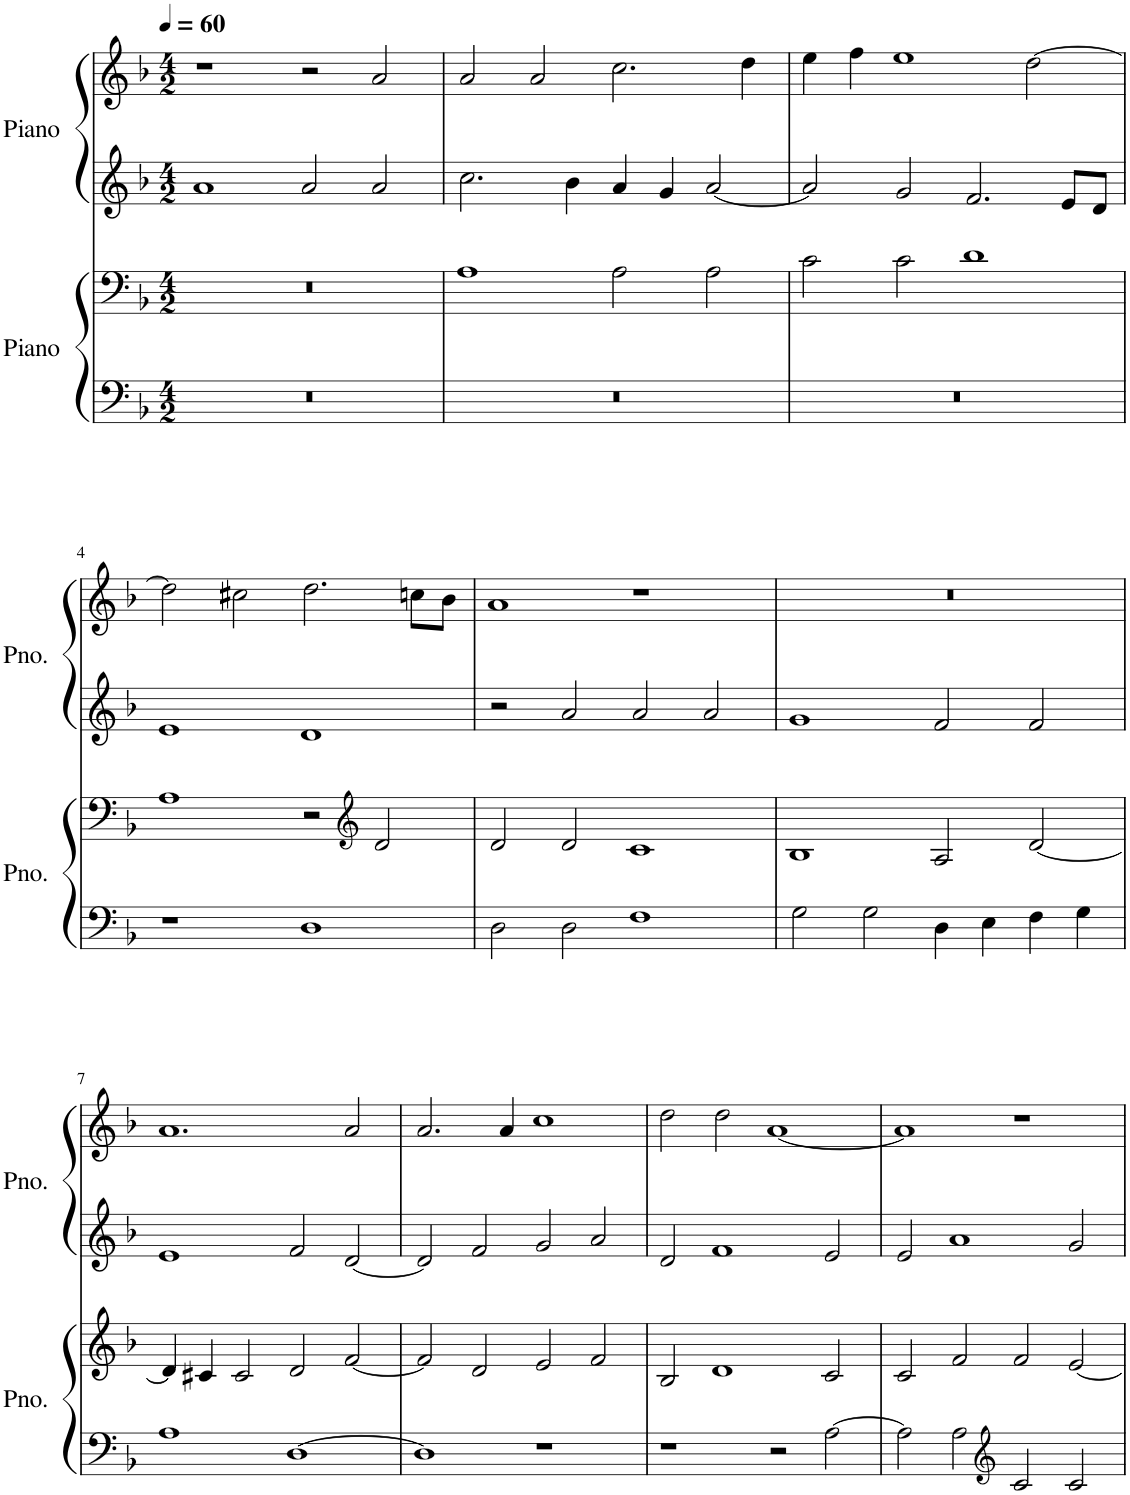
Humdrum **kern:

**kern	**kern	**kern	**kern
*part2	*part2	*part1	*part1
*staff4	*staff3	*staff2	*staff1
*I"Piano	*	*I"Piano	*
*I'Pno.	*	*I'Pno.	*
*clefF4	*clefF4	*clefG2	*clefG2
*k[b-]	*k[b-]	*k[b-]	*k[b-]
*M4/2	*M4/2	*M4/2	*M4/2
*MM60	*MM60	*MM60	*MM60
=1	=1	=1	=1
0r	0r	1a	1r
.	.	2a/	2r
.	.	2a/	2a/
=2	=2	=2	=2
0r	1A	2.cc\	2a/
.	.	.	2a/
.	.	4b-\	.
.	2A\	4a/	2.cc\
.	.	4g/	.
.	2A\	[2a/	.
.	.	.	4dd\
=3	=3	=3	=3
0r	2c\	2a/]	4ee\
.	.	.	4ff\
.	2c\	2g/	1ee
.	1d	2.f/	.
.	.	.	[2dd\
.	.	8e/L	.
.	.	8d/J	.
!!LO:LB:g=z
=4	=4	=4	=4
1r	1A	1e	2dd\]
.	.	.	2cc#X\
1D	2r	1d	2.dd\
*	*clefG2	*	*
.	2d/	.	.
.	.	.	8ccn\L
.	.	.	8b-\J
=5	=5	=5	=5
2D\	2d/	2r	1a
2D\	2d/	2a/	.
1F	1c	2a/	1r
.	.	2a/	.
=6	=6	=6	=6
2G\	1B-	1g	0r
2G\	.	.	.
4D\	2A/	2f/	.
4E\	.	.	.
4F\	[2d/	2f/	.
4G\	.	.	.
!!LO:LB:g=z
=7	=7	=7	=7
1A	4d/]	1e	1.a
.	4c#X/	.	.
.	2c#/	.	.
[1D	2d/	2f/	.
.	[2f/	[2d/	2a/
=8	=8	=8	=8
1D]	2f/]	2d/]	2.a/
.	2d/	2f/	.
.	.	.	4a/
1r	2e/	2g/	1cc
.	2f/	2a/	.
=9	=9	=9	=9
1r	2B-/	2d/	2dd\
.	1d	1f	2dd\
2r	.	.	[1a
[2A\	2c/	2e/	.
=10	=10	=10	=10
2A\]	2c/	2e/	1a]
2A\	2f/	1a	.
*clefG2	*	*	*
2c/	2f/	.	1r
2c/	[2e/	2g/	.
=	=	=	=
*-	*-	*-	*-
